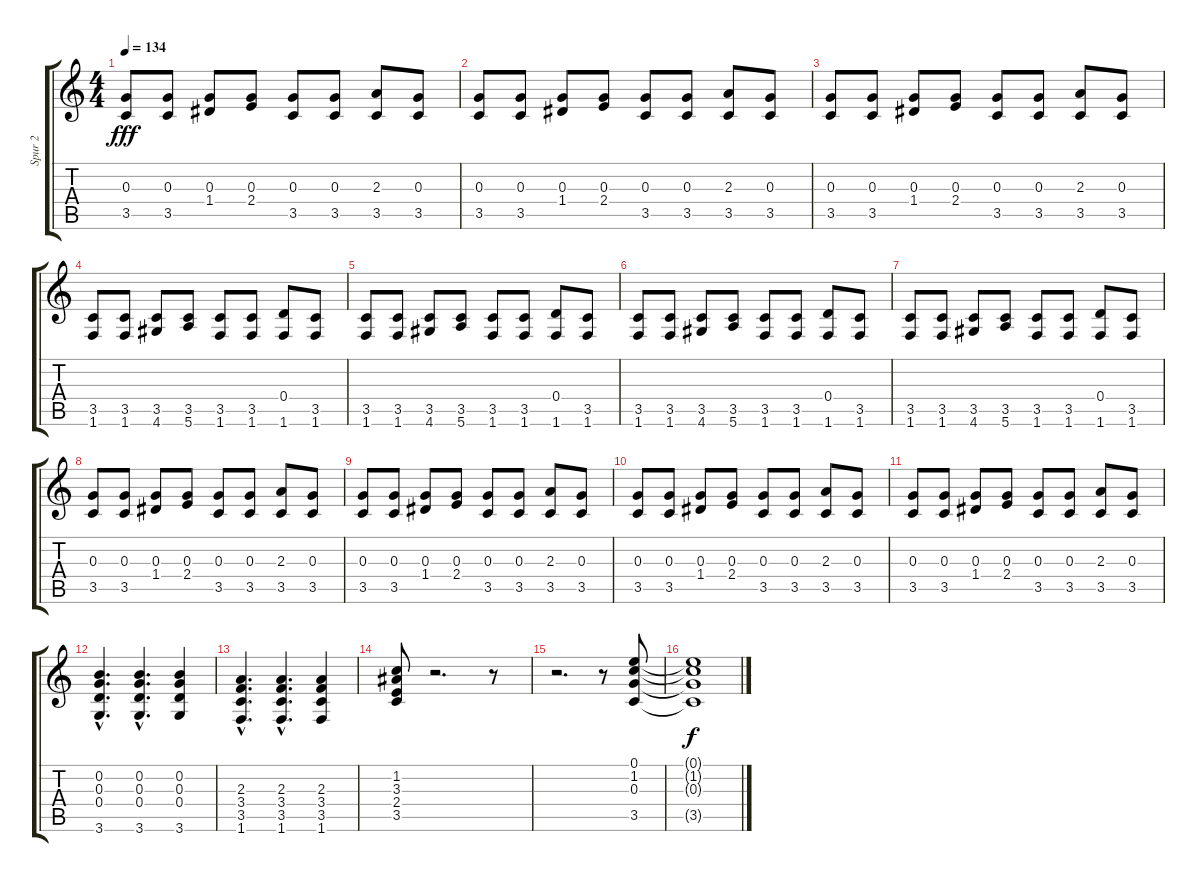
\track ("Spur 2" "Spur 2") {instrument electricguitarmuted}
\staff {score tabs}
\tuning (E4 B3 G3 D3 A2 E2) {hide}
\ts (4 4)
\tempo 134
\clef g2
\ks c
(0.3 3.5).8{dy fff} (0.3 3.5).8 (0.3 1.4).8 (0.3 2.4).8 (0.3 3.5).8 (0.3 3.5).8 (2.3 3.5).8 (0.3 3.5).8 |
(0.3 3.5).8 (0.3 3.5).8 (0.3 1.4).8 (0.3 2.4).8 (0.3 3.5).8 (0.3 3.5).8 (2.3 3.5).8 (0.3 3.5).8 |
(0.3 3.5).8 (0.3 3.5).8 (0.3 1.4).8 (0.3 2.4).8 (0.3 3.5).8 (0.3 3.5).8 (2.3 3.5).8 (0.3 3.5).8 |
(3.5 1.6).8 (3.5 1.6).8 (3.5 4.6).8 (3.5 5.6).8 (3.5 1.6).8 (3.5 1.6).8 (0.4 1.6).8 (3.5 1.6).8 |
(3.5 1.6).8 (3.5 1.6).8 (3.5 4.6).8 (3.5 5.6).8 (3.5 1.6).8 (3.5 1.6).8 (0.4 1.6).8 (3.5 1.6).8 |
(3.5 1.6).8 (3.5 1.6).8 (3.5 4.6).8 (3.5 5.6).8 (3.5 1.6).8 (3.5 1.6).8 (0.4 1.6).8 (3.5 1.6).8 |
(3.5 1.6).8 (3.5 1.6).8 (3.5 4.6).8 (3.5 5.6).8 (3.5 1.6).8 (3.5 1.6).8 (0.4 1.6).8 (3.5 1.6).8 |
(0.3 3.5).8 (0.3 3.5).8 (0.3 1.4).8 (0.3 2.4).8 (0.3 3.5).8 (0.3 3.5).8 (2.3 3.5).8 (0.3 3.5).8 |
(0.3 3.5).8 (0.3 3.5).8 (0.3 1.4).8 (0.3 2.4).8 (0.3 3.5).8 (0.3 3.5).8 (2.3 3.5).8 (0.3 3.5).8 |
(0.3 3.5).8 (0.3 3.5).8 (0.3 1.4).8 (0.3 2.4).8 (0.3 3.5).8 (0.3 3.5).8 (2.3 3.5).8 (0.3 3.5).8 |
(0.3 3.5).8 (0.3 3.5).8 (0.3 1.4).8 (0.3 2.4).8 (0.3 3.5).8 (0.3 3.5).8 (2.3 3.5).8 (0.3 3.5).8 |
(0.2{hac} 0.3{hac} 0.4{hac} 3.6{hac}).4{d} (0.2{hac} 0.3{hac} 0.4{hac} 3.6{hac}).4{d} (0.2 0.3 0.4 3.6).4 |
(2.3{hac} 3.4{hac} 3.5{hac} 1.6{hac}).4{d} (2.3{hac} 3.4{hac} 3.5{hac} 1.6{hac}).4{d} (2.3 3.4 3.5 1.6).4 |
(1.2 3.3 2.4 3.5).8 r.2{d} r.8 |
r.2{d} r.8 (0.1 1.2 0.3 3.5).8 |
(0.1{t} 1.2{t} 0.3{t} 3.5{t}).1{dy f}
